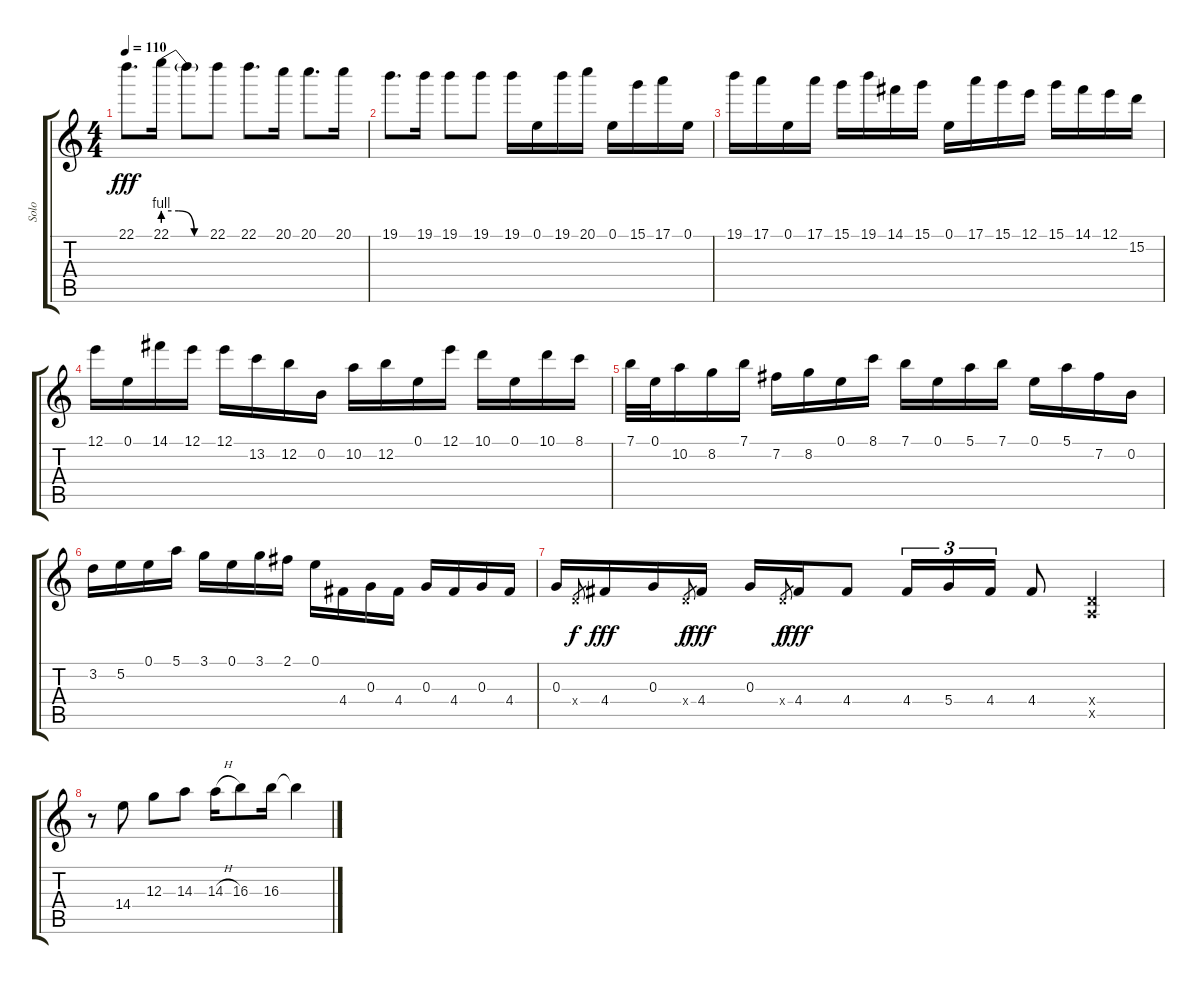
\track ("Solo" "Solo") {instrument overdrivenguitar}
\staff {score tabs}
\tuning (E4 B3 G3 D3 A2 E2) {hide}
\ts (4 4)
\tempo 110
\clef g2
\ks c
22.1{t}.8{d dy fff} 22.1{be (custom 0 4 20 4 40 0 60 0)}.16 22.1{t}.8 22.1.8 22.1.8{d} 20.1.16 20.1.8{d} 20.1.16 |
19.1.8{d} 19.1.16 19.1.8 19.1.8 19.1.16 0.1.16 19.1.16 20.1.16 0.1.16 15.1.16 17.1.16 0.1.16 |
19.1.16 17.1.16 0.1.16 17.1.16 15.1.16 19.1.16 14.1.16 15.1.16 0.1.16 17.1.16 15.1.16 12.1.16 15.1.16 14.1.16 12.1.16 15.2.16 |
12.1.16 0.1.16 14.1.16 12.1.16 12.1.16 13.2.16 12.2.16 0.2.16 10.2.16 12.2.16 0.1.16 12.1.16 10.1.16 0.1.16 10.1.16 8.1.16 |
7.1.32 0.1.32 10.2.16 8.2.16 7.1.16 7.2.16 8.2.16 0.1.16 8.1.16 7.1.16 0.1.16 5.1.16 7.1.16 0.1.16 5.1.16 7.2.16 0.2.16 |
3.2.16 5.2.16 0.1.16 5.1.16 3.1.16 0.1.16 3.1.16 2.1.16 0.1.16 4.4.16 0.3.16 4.4.16 0.3.16 4.4.16 0.3.16 4.4.16 |
0.3.16 0.4{x}.8{gr dy f} 4.4.16{dy fff} 0.3.16 0.4{x}.8{gr dy f} 4.4.16{dy fff} 0.3.16 0.4{x}.8{gr dy f} 4.4.16{dy fff} 4.4.8 4.4.16{tu (3 2)} 5.4.16{tu (3 2)} 4.4.16{tu (3 2)} 4.4.8 (0.4{x} 0.5{x}).4 |
r.8 14.4.8 12.3.8 14.3.8 14.3{h}.16 16.3.8 16.3.16 16.3{t}.4
